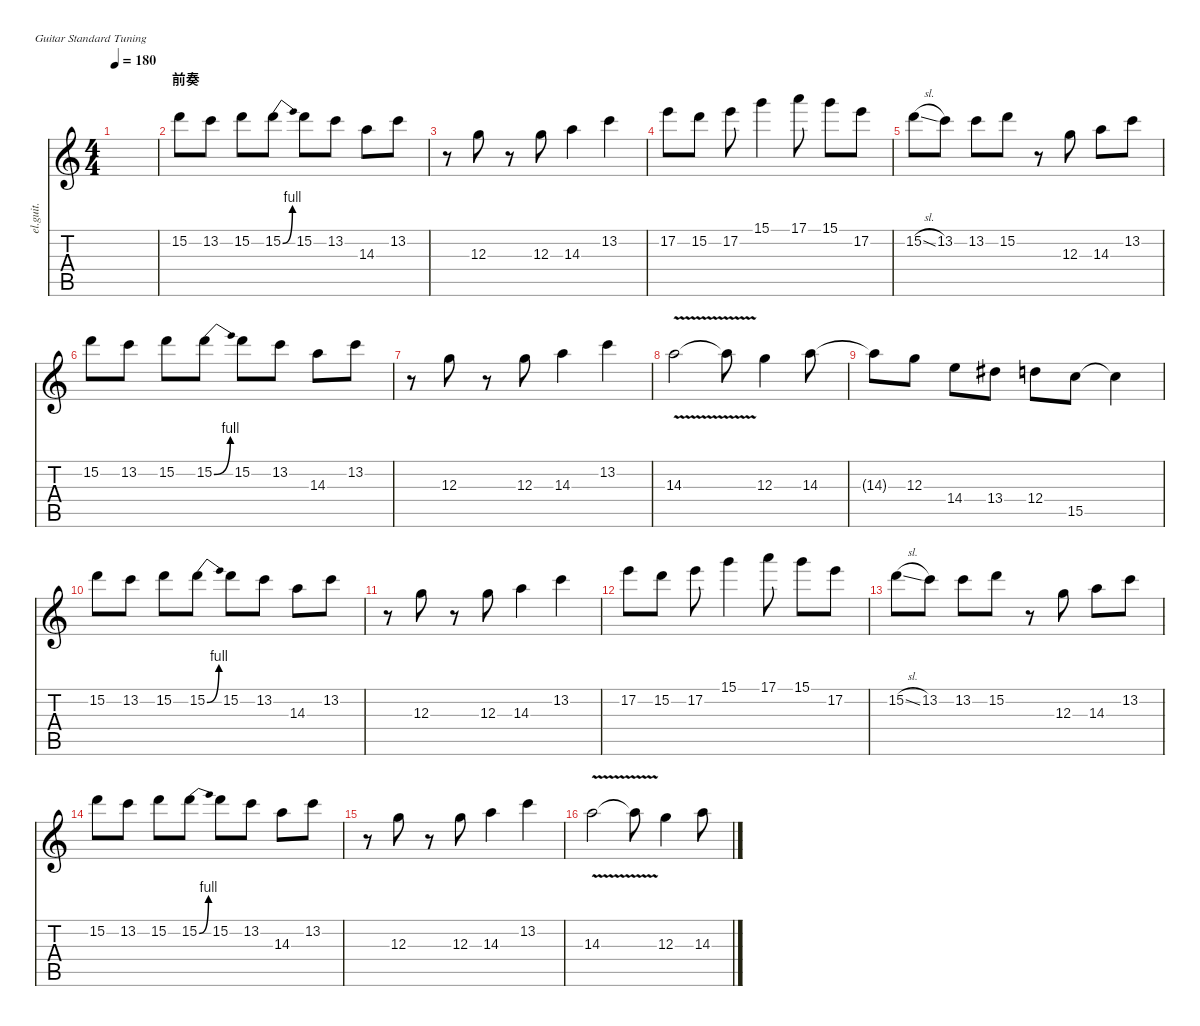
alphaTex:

\defaultSystemsLayout 4
\hideDynamics
\bracketExtendMode nobrackets
\otherSystemsTrackNameOrientation horizontal
\track ("Lead" "el.guit.") {instrument electricguitarclean}
\staff {score tabs}
\tuning (E4 B3 G3 D3 A2 E2)
\ts (4 4)
\tempo 180
\clef g2
\ks c
|
\section ("" "前奏")
15.2.8 13.2.8 15.2.8 15.2{be (bend 0 0 15 4)}.8 15.2.8 13.2.8 14.3.8 13.2.8 |
r.8 12.3.8 r.8 12.3.8 14.3.4 13.2.4 |
17.2.8 15.2.8 17.2.8 15.1.4 17.1.8 15.1.8 17.2.8 |
15.2{sl}.8 13.2.8 13.2.8 15.2.8 r.8 12.3.8 14.3.8 13.2.8 |
15.2.8 13.2.8 15.2.8 15.2{be (bend 0 0 15 4)}.8 15.2.8 13.2.8 14.3.8 13.2.8 |
r.8 12.3.8 r.8 12.3.8 14.3.4 13.2.4 |
14.3{v}.2 14.3{t}.8 12.3.4 14.3.8 |
14.3{t}.8 12.3.8 14.4.8 13.4.8 12.4.8 15.5.8 15.5{t}.4 |
15.2.8 13.2.8 15.2.8 15.2{be (bend 0 0 15 4)}.8 15.2.8 13.2.8 14.3.8 13.2.8 |
r.8 12.3.8 r.8 12.3.8 14.3.4 13.2.4 |
17.2.8 15.2.8 17.2.8 15.1.4 17.1.8 15.1.8 17.2.8 |
15.2{sl}.8 13.2.8 13.2.8 15.2.8 r.8 12.3.8 14.3.8 13.2.8 |
15.2.8 13.2.8 15.2.8 15.2{be (bend 0 0 15 4)}.8 15.2.8 13.2.8 14.3.8 13.2.8 |
r.8 12.3.8 r.8 12.3.8 14.3.4 13.2.4 |
14.3{v}.2 14.3{t}.8 12.3.4 14.3.8
